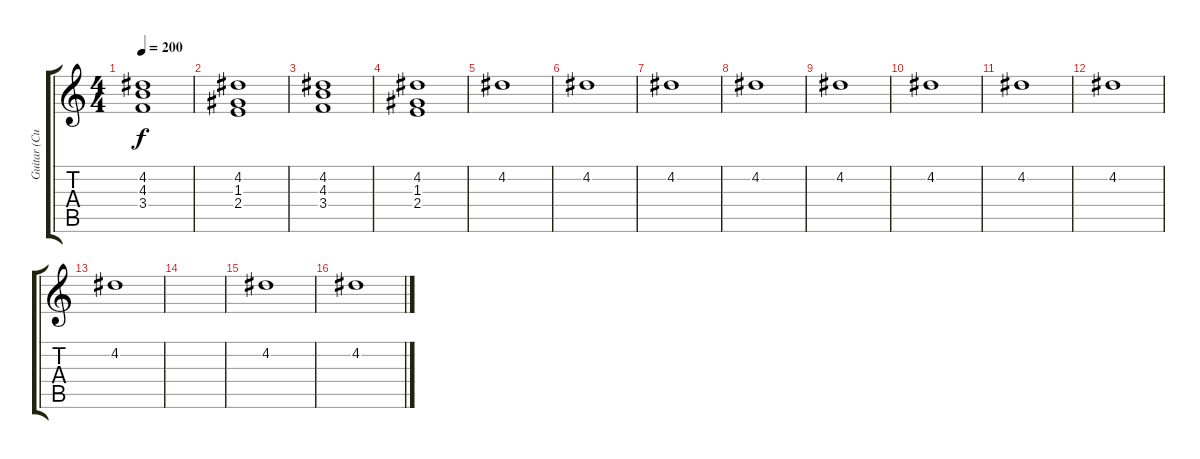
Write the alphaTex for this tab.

\track ("Guitar (Custom Added)" "Guitar (Cu") {instrument distortionguitar}
\staff {score tabs}
\tuning (E4 B3 G3 D3 A2 E2) {hide}
\ts (4 4)
\tempo 200
\clef g2
\ks c
(4.2 4.3 3.4).1{dy f} |
(4.2 1.3 2.4).1 |
(4.2 4.3 3.4).1 |
(4.2 1.3 2.4).1 |
4.2.1 |
4.2.1 |
4.2.1 |
4.2.1 |
4.2.1 |
4.2.1 |
4.2.1 |
4.2.1 |
4.2.1 |
|
4.2.1 |
4.2.1
